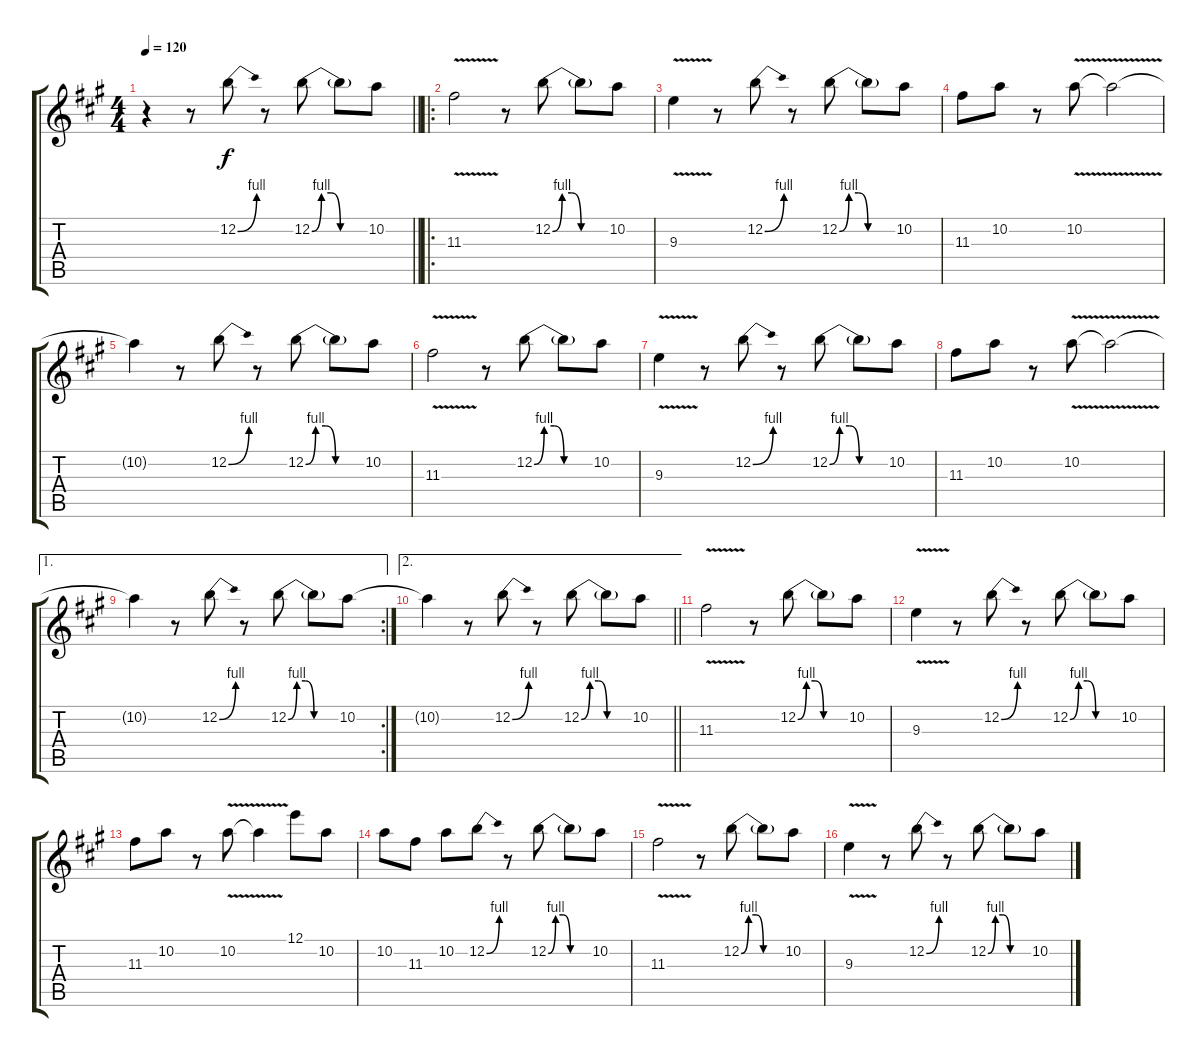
\track "" {instrument acousticguitarsteel}
\staff {score tabs}
\tuning (E4 B3 G3 D3 A2 E2) {hide}
\ts (4 4)
\tempo 120
\clef g2
\barLineRight lightlight
\ks a
r.4{dy f} r.8 12.2{be (bend 0 0 60 4)}.8 r.8 12.2{be (custom 0 0 10 4 20 4 30 0 60 0)}.8 12.2{t}.8 10.2.8 |
\ro
11.3{v}.2 r.8 12.2{be (custom 0 0 10 4 20 4 30 0 60 0)}.8 12.2{t}.8 10.2.8 |
9.3{v}.4 r.8 12.2{be (bend 0 0 60 4)}.8 r.8 12.2{be (custom 0 0 10 4 20 4 30 0 60 0)}.8 12.2{t}.8 10.2.8 |
11.3.8 10.2.8 r.8 10.2{v}.8 10.2{t}.2 |
10.2{t}.4 r.8 12.2{be (bend 0 0 60 4)}.8 r.8 12.2{be (custom 0 0 10 4 20 4 30 0 60 0)}.8 12.2{t}.8 10.2.8 |
11.3{v}.2 r.8 12.2{be (custom 0 0 10 4 20 4 30 0 60 0)}.8 12.2{t}.8 10.2.8 |
9.3{v}.4 r.8 12.2{be (bend 0 0 60 4)}.8 r.8 12.2{be (custom 0 0 10 4 20 4 30 0 60 0)}.8 12.2{t}.8 10.2.8 |
11.3.8 10.2.8 r.8 10.2{v}.8 10.2{t}.2 |
\ae 1
\rc 2
10.2{t}.4 r.8 12.2{be (bend 0 0 60 4)}.8 r.8 12.2{be (custom 0 0 10 4 20 4 30 0 60 0)}.8 12.2{t}.8 10.2.8 |
\ae 2
\barLineRight lightlight
10.2{t}.4 r.8 12.2{be (bend 0 0 60 4)}.8 r.8 12.2{be (custom 0 0 10 4 20 4 30 0 60 0)}.8 12.2{t}.8 10.2.8 |
11.3{v}.2 r.8 12.2{be (custom 0 0 10 4 20 4 30 0 60 0)}.8 12.2{t}.8 10.2.8 |
9.3{v}.4 r.8 12.2{be (bend 0 0 60 4)}.8 r.8 12.2{be (custom 0 0 10 4 20 4 30 0 60 0)}.8 12.2{t}.8 10.2.8 |
11.3.8 10.2.8 r.8 10.2{v}.8 10.2{t}.4 12.1.8 10.2.8 |
10.2.8 11.3.8 10.2.8 12.2{be (bend 0 0 60 4)}.8 r.8 12.2{be (custom 0 0 10 4 20 4 30 0 60 0)}.8 12.2{t}.8 10.2.8 |
11.3{v}.2 r.8 12.2{be (custom 0 0 10 4 20 4 30 0 60 0)}.8 12.2{t}.8 10.2.8 |
9.3{v}.4 r.8 12.2{be (bend 0 0 60 4)}.8 r.8 12.2{be (custom 0 0 10 4 20 4 30 0 60 0)}.8 12.2{t}.8 10.2.8
